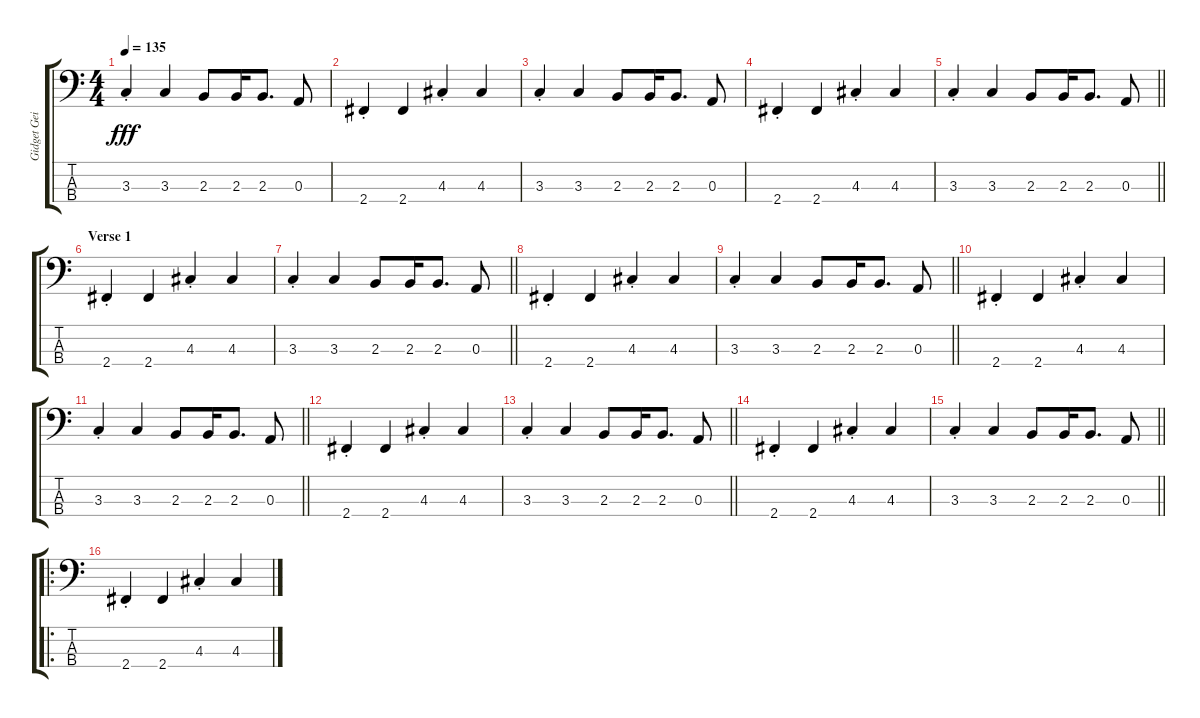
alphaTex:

\track ("Gidget Gein" "Gidget Gei") {instrument electricbasspick}
\staff {score tabs}
\tuning (G2 D2 A1 E1) {hide}
\ts (4 4)
\tempo 135
\clef f4
\ks c
3.3{st}.4{dy fff} 3.3.4 2.3.8 2.3.16 2.3.8{d} 0.3.8 |
2.4{st}.4 2.4.4 4.3{st}.4 4.3.4 |
3.3{st}.4 3.3.4 2.3.8 2.3.16 2.3.8{d} 0.3.8 |
2.4{st}.4 2.4.4 4.3{st}.4 4.3.4 |
\barLineRight lightlight
3.3{st}.4 3.3.4 2.3.8 2.3.16 2.3.8{d} 0.3.8 |
\section ("" "Verse 1")
2.4{st}.4 2.4.4 4.3{st}.4 4.3.4 |
\barLineRight lightlight
3.3{st}.4 3.3.4 2.3.8 2.3.16 2.3.8{d} 0.3.8 |
2.4{st}.4 2.4.4 4.3{st}.4 4.3.4 |
\barLineRight lightlight
3.3{st}.4 3.3.4 2.3.8 2.3.16 2.3.8{d} 0.3.8 |
2.4{st}.4 2.4.4 4.3{st}.4 4.3.4 |
\barLineRight lightlight
3.3{st}.4 3.3.4 2.3.8 2.3.16 2.3.8{d} 0.3.8 |
2.4{st}.4 2.4.4 4.3{st}.4 4.3.4 |
\barLineRight lightlight
3.3{st}.4 3.3.4 2.3.8 2.3.16 2.3.8{d} 0.3.8 |
2.4{st}.4 2.4.4 4.3{st}.4 4.3.4 |
\barLineRight lightlight
3.3{st}.4 3.3.4 2.3.8 2.3.16 2.3.8{d} 0.3.8 |
\ro
2.4{st}.4 2.4.4 4.3{st}.4 4.3.4
